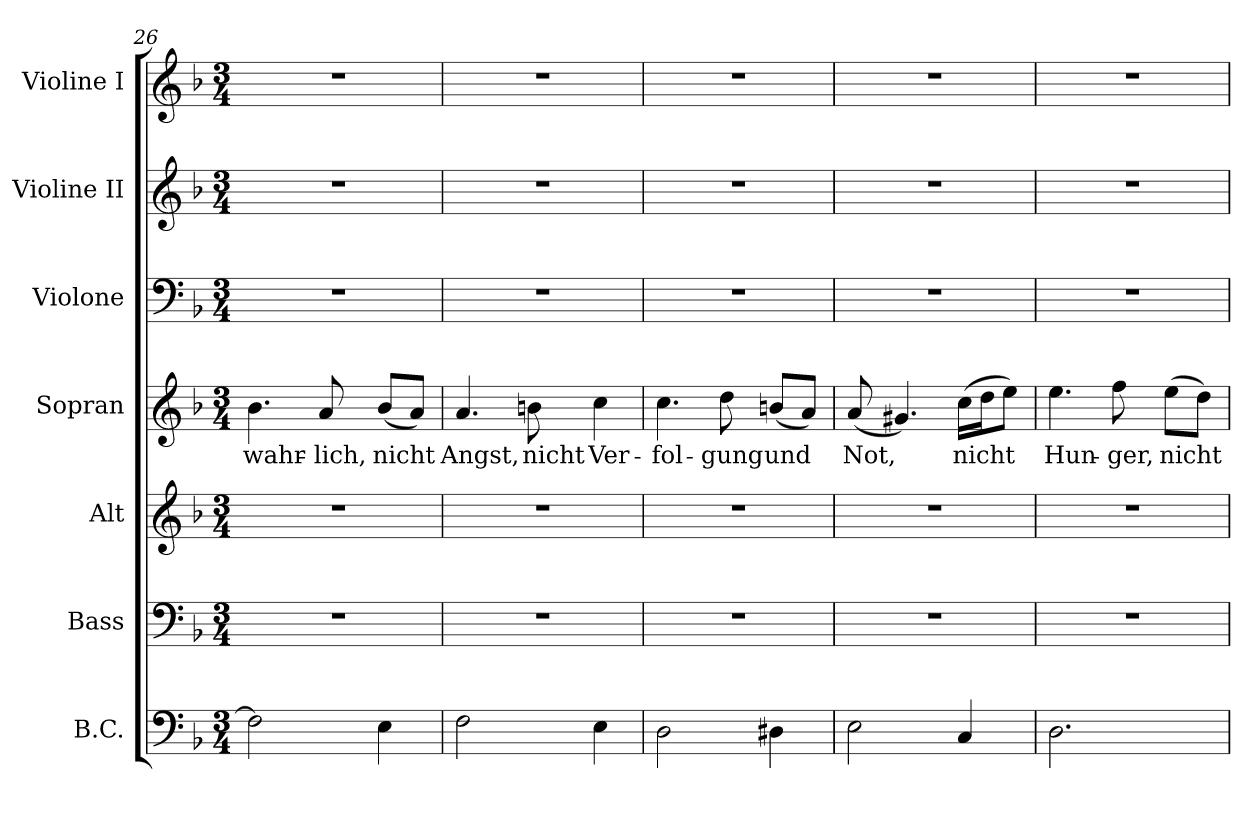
**kern	**kern	**kern	**kern	**text	**kern	**kern	**kern
*part7	*part6	*part5	*part4	*part4	*part3	*part2	*part1
*staff7	*staff6	*staff5	*staff4	*staff4	*staff3	*staff2	*staff1
*I"B.C.	*I"Bass	*I"Alt	*I"Sopran	*	*I"Violone	*I"Violine II	*I"Violine I
*	*I'B.	*I'A.	*I'S.	*	*	*I'Vln. II	*I'Vln. I
!!LO:LB:g=z
*clefF4	*clefF4	*clefG2	*clefG2	*	*clefF4	*clefG2	*clefG2
*k[b-]	*k[b-]	*k[b-]	*k[b-]	*	*k[b-]	*k[b-]	*k[b-]
*F:	*F:	*F:	*F:	*	*F:	*F:	*F:
*M3/4	*M3/4	*M3/4	*M3/4	*	*M3/4	*M3/4	*M3/4
=26	=26	=26	=26	=26	=26	=26	=26
!	!LO:N:vis=1	!LO:N:vis=1	!	!	!	!	!
!	!	!	!	!LO:LY:b:color=#000000	!LO:N:vis=1	!LO:N:vis=1	!LO:N:vis=1
2Fi\]	2.r	2.r	4.b-i\	wahr-	2.r	2.r	2.r
!	!	!	!	!LO:LY:b:color=#000000	!	!	!
.	.	.	8ai/	-lich,	.	.	.
!	!	!	!	!LO:LY:b:color=#000000	!	!	!
4Ei\	.	.	(8b-i/L	nicht	.	.	.
.	.	.	8ai/J)	.	.	.	.
=27	=27	=27	=27	=27	=27	=27	=27
!	!LO:N:vis=1	!LO:N:vis=1	!	!	!	!	!
!	!	!	!	!LO:LY:b:color=#000000	!LO:N:vis=1	!LO:N:vis=1	!LO:N:vis=1
2Fi\	2.r	2.r	4.ai/	Angst,	2.r	2.r	2.r
!	!	!	!	!LO:LY:b:color=#000000	!	!	!
.	.	.	8bni\	nicht	.	.	.
!	!	!	!	!LO:LY:b:color=#000000	!	!	!
4Ei\	.	.	4cci\	Ver-	.	.	.
=28	=28	=28	=28	=28	=28	=28	=28
!	!LO:N:vis=1	!LO:N:vis=1	!	!	!	!	!
!	!	!	!	!LO:LY:b:color=#000000	!LO:N:vis=1	!LO:N:vis=1	!LO:N:vis=1
2Di\	2.r	2.r	4.cci\	-fol-	2.r	2.r	2.r
!	!	!	!	!LO:LY:b:color=#000000	!	!	!
.	.	.	8ddi\	-gung	.	.	.
!	!	!	!	!LO:LY:b:color=#000000	!	!	!
4D#Xi\	.	.	(8bni/L	und	.	.	.
.	.	.	8ai/J)	.	.	.	.
=29	=29	=29	=29	=29	=29	=29	=29
!	!LO:N:vis=1	!LO:N:vis=1	!	!	!	!	!
!	!	!	!	!LO:LY:b:color=#000000	!LO:N:vis=1	!LO:N:vis=1	!LO:N:vis=1
2Ei\	2.r	2.r	(8ai/	Not,	2.r	2.r	2.r
.	.	.	4.g#Xi/)	.	.	.	.
!	!	!	!	!LO:LY:b:color=#000000	!	!	!
4Ci/	.	.	(16cci\LL	nicht	.	.	.
.	.	.	16ddi\J	.	.	.	.
.	.	.	8eei\J)	.	.	.	.
=30	=30	=30	=30	=30	=30	=30	=30
!	!LO:N:vis=1	!LO:N:vis=1	!	!	!	!	!
!	!	!	!	!LO:LY:b:color=#000000	!LO:N:vis=1	!LO:N:vis=1	!LO:N:vis=1
2.Di\	2.r	2.r	4.eei\	Hun-	2.r	2.r	2.r
!	!	!	!	!LO:LY:b:color=#000000	!	!	!
.	.	.	8ffi\	-ger,	.	.	.
!	!	!	!	!LO:LY:b:color=#000000	!	!	!
.	.	.	(8eei\L	nicht	.	.	.
.	.	.	8ddi\J)	.	.	.	.
=	=	=	=	=	=	=	=
*-	*-	*-	*-	*-	*-	*-	*-
